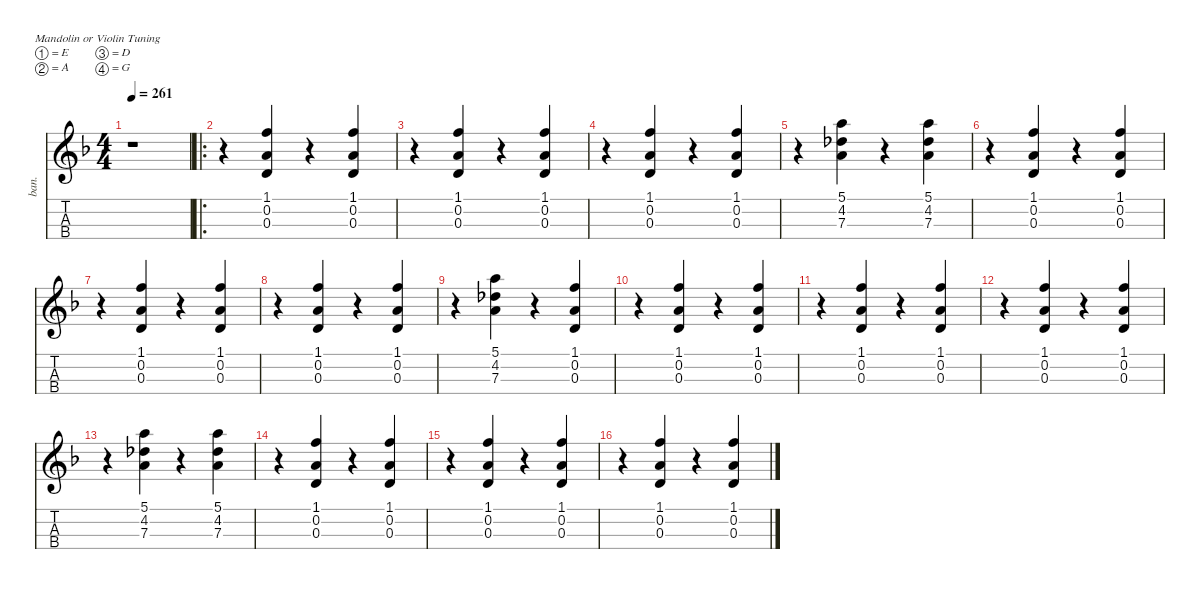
\defaultSystemsLayout 4
\hideDynamics
\bracketExtendMode nobrackets
\track ("Rythym Mandolin" "ban.") {instrument banjo}
\staff {score tabs}
\tuning (E5 A4 D4 G3)
\ts (4 4)
\tempo 261
\clef g2
\ks dminor
r.1{dy f instrument banjo} |
\ro
r.4 (1.1{acc forcenatural} 0.2{acc forcenatural} 0.3{acc forcenatural}).4 r.4 (1.1{acc forcenatural} 0.2{acc forcenatural} 0.3{acc forcenatural}).4 |
r.4 (1.1{acc forcenatural} 0.2{acc forcenatural} 0.3{acc forcenatural}).4 r.4 (1.1{acc forcenatural} 0.2{acc forcenatural} 0.3{acc forcenatural}).4 |
r.4 (1.1{acc forcenatural} 0.2{acc forcenatural} 0.3{acc forcenatural}).4 r.4 (1.1{acc forcenatural} 0.2{acc forcenatural} 0.3{acc forcenatural}).4 |
r.4 (5.1{acc forcenatural} 4.2{acc b} 7.3{acc forcenatural}).4 r.4 (5.1{acc forcenatural} 4.2{acc b} 7.3{acc forcenatural}).4 |
r.4 (1.1{acc forcenatural} 0.2{acc forcenatural} 0.3{acc forcenatural}).4 r.4 (1.1{acc forcenatural} 0.2{acc forcenatural} 0.3{acc forcenatural}).4 |
r.4 (1.1{acc forcenatural} 0.2{acc forcenatural} 0.3{acc forcenatural}).4 r.4 (1.1{acc forcenatural} 0.2{acc forcenatural} 0.3{acc forcenatural}).4 |
r.4 (1.1{acc forcenatural} 0.2{acc forcenatural} 0.3{acc forcenatural}).4 r.4 (1.1{acc forcenatural} 0.2{acc forcenatural} 0.3{acc forcenatural}).4 |
r.4 (5.1{acc forcenatural} 4.2{acc b} 7.3{acc forcenatural}).4 r.4 (1.1{acc forcenatural} 0.2{acc forcenatural} 0.3{acc forcenatural}).4 |
r.4 (1.1{acc forcenatural} 0.2{acc forcenatural} 0.3{acc forcenatural}).4 r.4 (1.1{acc forcenatural} 0.2{acc forcenatural} 0.3{acc forcenatural}).4 |
r.4 (1.1{acc forcenatural} 0.2{acc forcenatural} 0.3{acc forcenatural}).4 r.4 (1.1{acc forcenatural} 0.2{acc forcenatural} 0.3{acc forcenatural}).4 |
r.4 (1.1{acc forcenatural} 0.2{acc forcenatural} 0.3{acc forcenatural}).4 r.4 (1.1{acc forcenatural} 0.2{acc forcenatural} 0.3{acc forcenatural}).4 |
r.4 (5.1{acc forcenatural} 4.2{acc b} 7.3{acc forcenatural}).4 r.4 (5.1{acc forcenatural} 4.2{acc b} 7.3{acc forcenatural}).4 |
r.4 (1.1{acc forcenatural} 0.2{acc forcenatural} 0.3{acc forcenatural}).4 r.4 (1.1{acc forcenatural} 0.2{acc forcenatural} 0.3{acc forcenatural}).4 |
r.4 (1.1{acc forcenatural} 0.2{acc forcenatural} 0.3{acc forcenatural}).4 r.4 (1.1{acc forcenatural} 0.2{acc forcenatural} 0.3{acc forcenatural}).4 |
r.4 (1.1{acc forcenatural} 0.2{acc forcenatural} 0.3{acc forcenatural}).4 r.4 (1.1{acc forcenatural} 0.2{acc forcenatural} 0.3{acc forcenatural}).4
